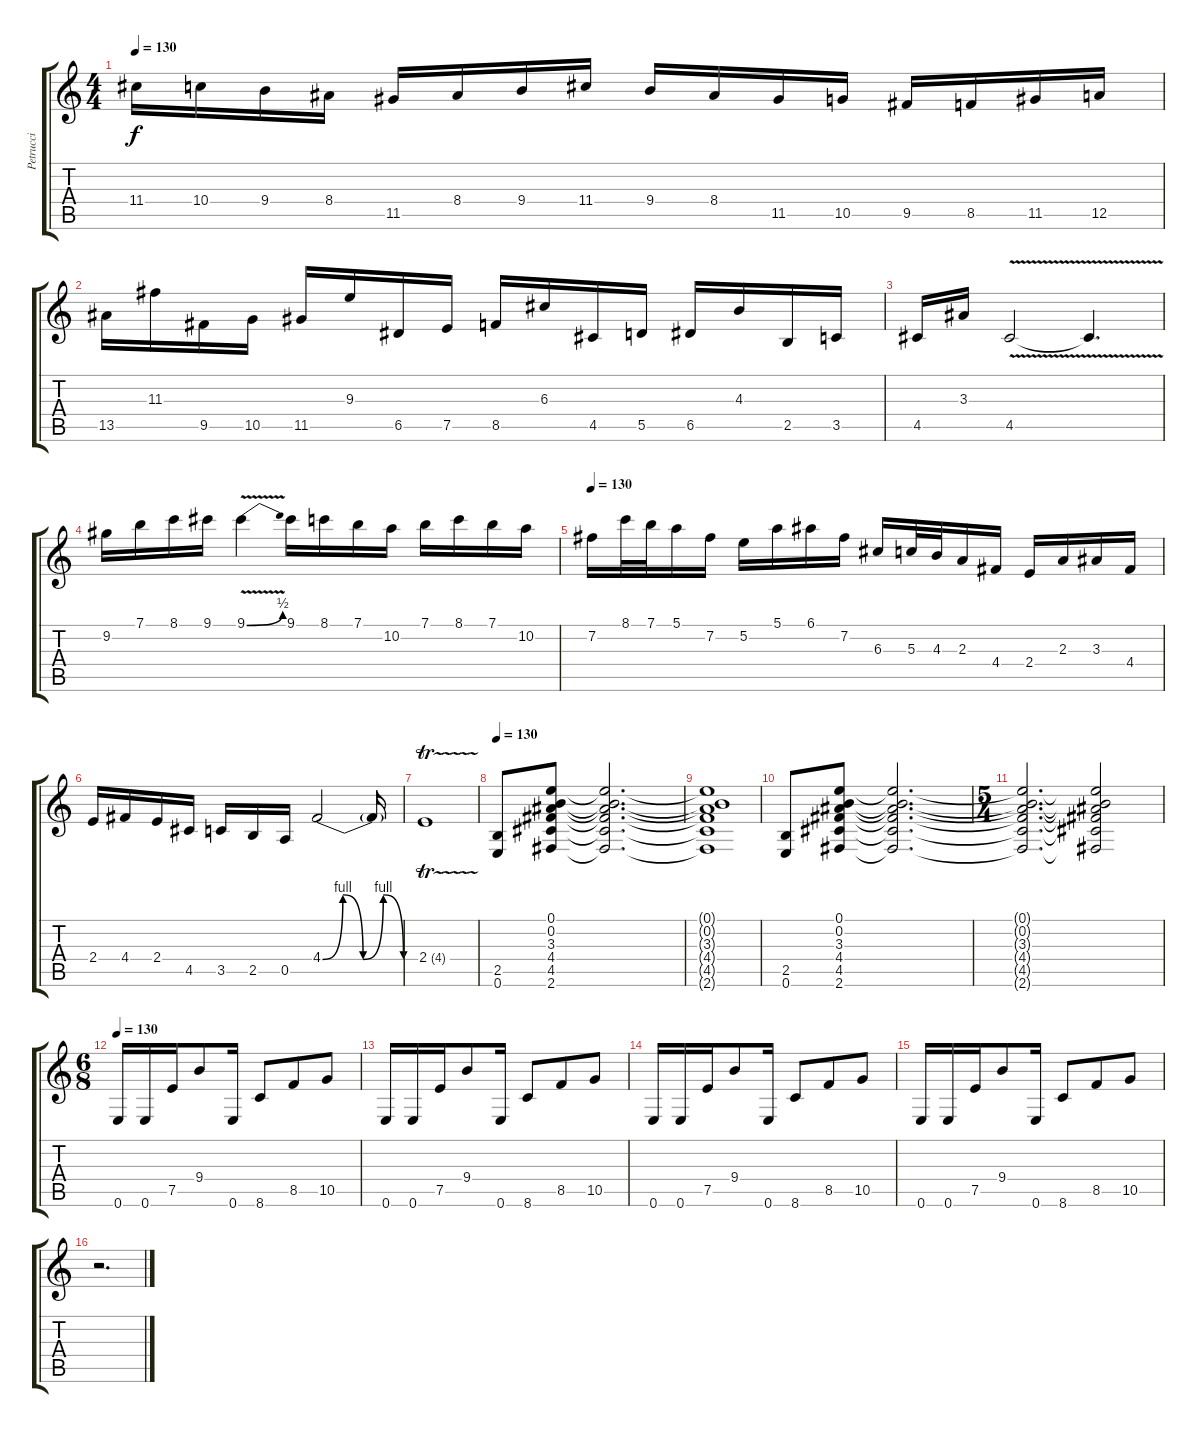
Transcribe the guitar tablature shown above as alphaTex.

\track ("Petrucci" "Petrucci") {instrument distortionguitar}
\staff {score tabs}
\tuning (E4 B3 G3 D3 A2 E2) {hide}
\ts (4 4)
\tempo 130
\clef g2
\ks c
11.4.16{dy f} 10.4.16 9.4.16 8.4.16 11.5.16 8.4.16 9.4.16 11.4.16 9.4.16 8.4.16 11.5.16 10.5.16 9.5.16 8.5.16 11.5.16 12.5.16 |
13.5.16 11.3.16 9.5.16 10.5.16 11.5.16 9.3.16 6.5.16 7.5.16 8.5.16 6.3.16 4.5.16 5.5.16 6.5.16 4.3.16 2.5.16 3.5.16 |
4.5.16 3.3.16 4.5{v}.2 4.5{t}.4{d} |
9.2.16 7.1.16 8.1.16 9.1.16 9.1{be (bend 0 0 60 2) v}.4 9.1.16 8.1.16 7.1.16 10.2.16 7.1.16 8.1.16 7.1.16 10.2.16 |
\tempo 130
7.2.16 8.1.32 7.1.32 5.1.16 7.2.16 5.2.16 5.1.16 6.1.16 7.2.16 6.3.16 5.3.32 4.3.32 2.3.16 4.4.16 2.4.16 2.3.16 3.3.16 4.4.16 |
2.4.16 4.4.16 2.4.16 4.5.16 3.5.16 2.5.16 0.5.16 4.4{be (custom 0 0 15 4 30 0 45 4 60 0)}.2 4.4{t}.16 |
2.4{tr (4 32)}.1 |
\tempo 130
(2.5 0.6).8{instrument distortionguitar} (0.1 0.2 3.3 4.4 4.5 2.6).8 (0.1{t} 0.2{t} 3.3{t} 4.4{t} 4.5{t} 2.6{t}).2{d} |
(0.1{t} 0.2{t} 3.3{t} 4.4{t} 4.5{t} 2.6{t}).1 |
(2.5 0.6).8 (0.1 0.2 3.3 4.4 4.5 2.6).8 (0.1{t} 0.2{t} 3.3{t} 4.4{t} 4.5{t} 2.6{t}).2{d} |
\ts (5 4)
(0.1{t} 0.2{t} 3.3{t} 4.4{t} 4.5{t} 2.6{t}).2{d} (0.1{t} 0.2{t} 3.3{t} 4.4{t} 4.5{t} 2.6{t}).2 |
\ts (6 8)
\tempo 130
0.6.16 0.6.16 7.5.16 9.4.8 0.6.16 8.6.8 8.5.8 10.5.8 |
0.6.16 0.6.16 7.5.16 9.4.8 0.6.16 8.6.8 8.5.8 10.5.8 |
0.6.16 0.6.16 7.5.16 9.4.8 0.6.16 8.6.8 8.5.8 10.5.8 |
0.6.16 0.6.16 7.5.16 9.4.8 0.6.16 8.6.8 8.5.8 10.5.8 |
r.2{d}
